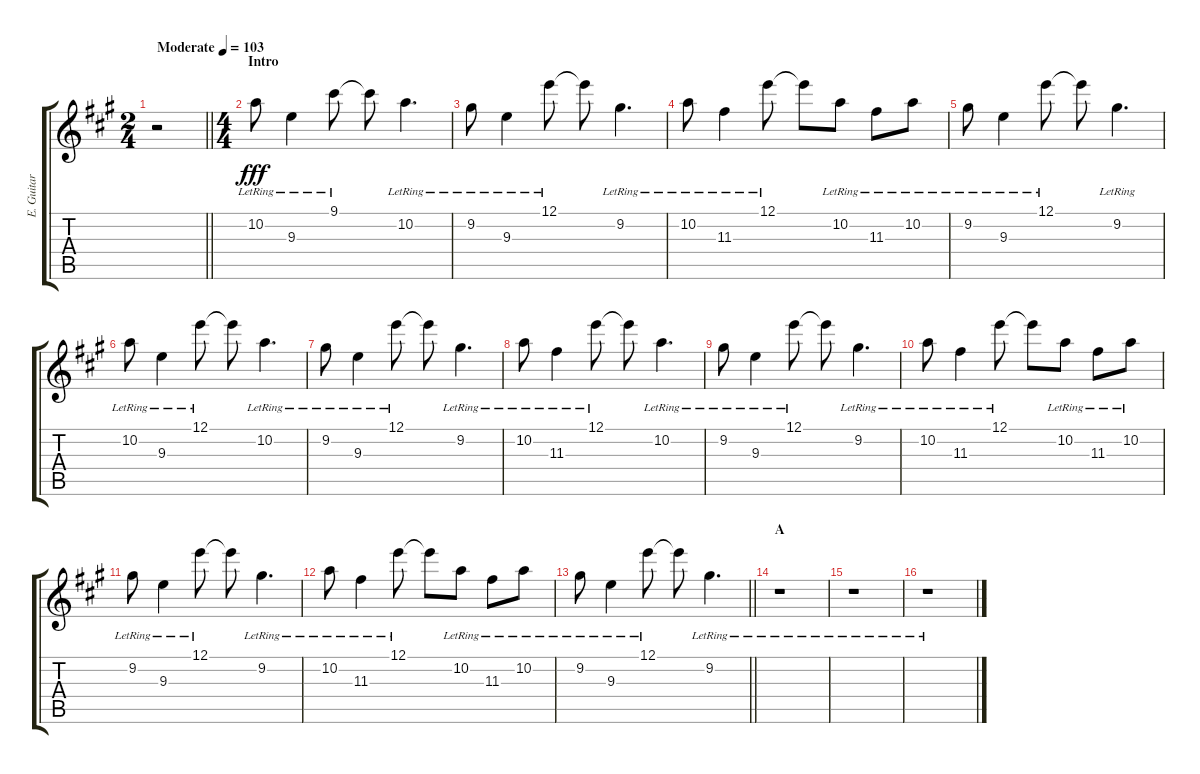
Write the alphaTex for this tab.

\track ("E. Guitar II" "E. Guitar ") {instrument electricguitarclean}
\staff {score tabs}
\tuning (E4 B3 G3 D3 A2 E2) {hide}
\ts (2 4)
\tempo (103 "Moderate")
\clef g2
\barLineRight lightlight
\ks a
r.2{dy fff instrument electricguitarclean} |
\ts (4 4)
\section ("" "Intro")
10.2{lr}.8 9.3{lr}.4 9.1{lr}.8 9.1{t}.8 10.2{lr}.4{d} |
9.2{lr}.8 9.3{lr}.4 12.1{lr}.8 12.1{t}.8 9.2{lr}.4{d} |
10.2{lr}.8 11.3{lr}.4 12.1{lr}.8 12.1{t}.8 10.2{lr}.8 11.3{lr}.8 10.2{lr}.8 |
9.2{lr}.8 9.3{lr}.4 12.1{lr}.8 12.1{t}.8 9.2{lr}.4{d} |
10.2{lr}.8 9.3{lr}.4 12.1{lr}.8 12.1{t}.8 10.2{lr}.4{d} |
9.2{lr}.8 9.3{lr}.4 12.1{lr}.8 12.1{t}.8 9.2{lr}.4{d} |
10.2{lr}.8 11.3{lr}.4 12.1{lr}.8 12.1{t}.8 10.2{lr}.4{d} |
9.2{lr}.8 9.3{lr}.4 12.1{lr}.8 12.1{t}.8 9.2{lr}.4{d} |
10.2{lr}.8 11.3{lr}.4 12.1{lr}.8 12.1{t}.8 10.2{lr}.8 11.3{lr}.8 10.2{lr}.8 |
9.2{lr}.8 9.3{lr}.4 12.1{lr}.8 12.1{t}.8 9.2{lr}.4{d} |
10.2{lr}.8 11.3{lr}.4 12.1{lr}.8 12.1{t}.8 10.2{lr}.8 11.3{lr}.8 10.2{lr}.8 |
\barLineRight lightlight
9.2{lr}.8 9.3{lr}.4 12.1{lr}.8 12.1{t}.8 9.2{lr}.4{d} |
\section ("" "A")
r.1 |
r.1 |
r.1
